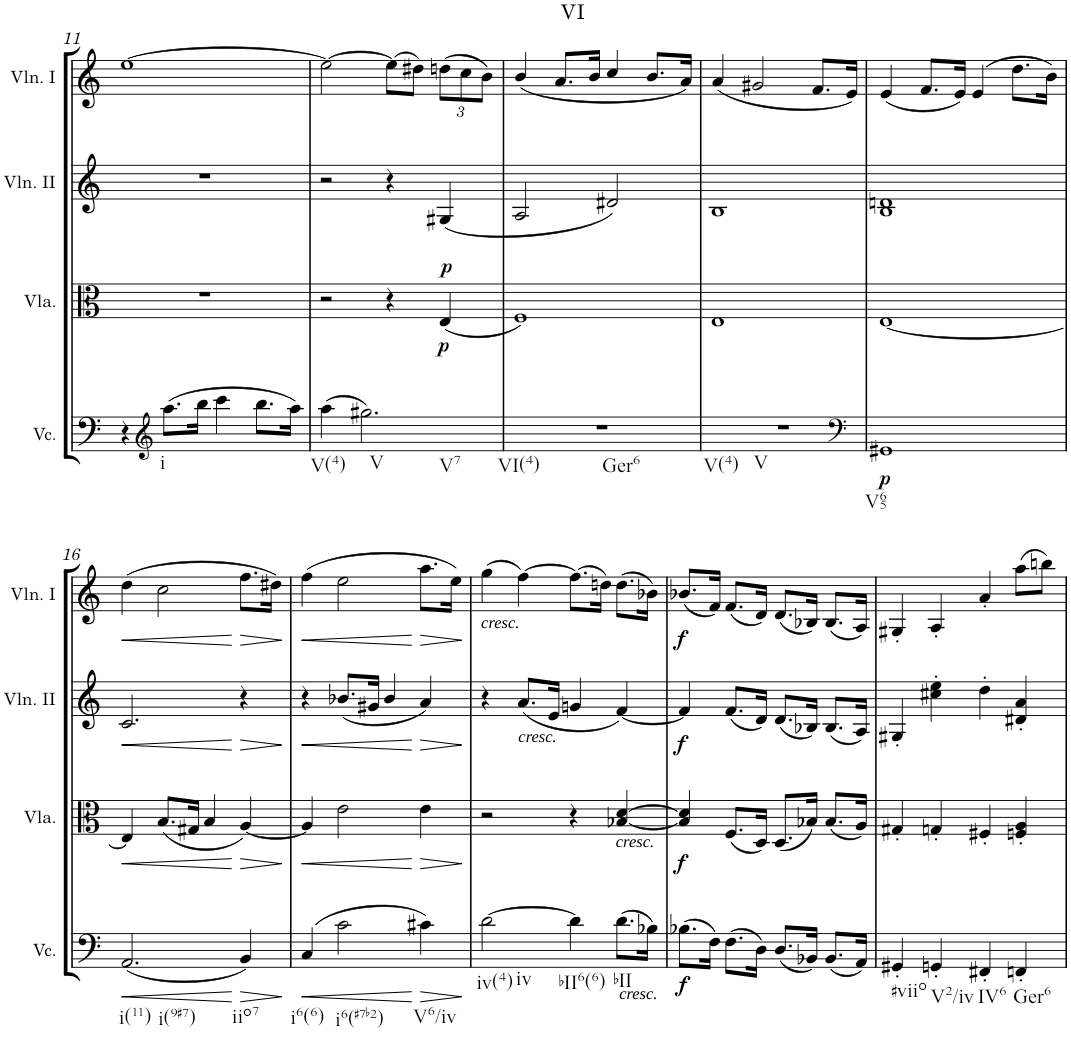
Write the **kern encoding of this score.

**kern	**dynam	**kern	**dynam	**kern	**dynam	**kern	**dynam
*part4	*part4	*part3	*part3	*part2	*part2	*part1	*part1
*staff4	*staff4	*staff3	*staff3	*staff2	*staff2	*staff1	*staff1
*I"Violoncello	*	*I"Viola	*	*I"Violin II	*	*I"Violin I	*
*I'Vc.	*	*I'Vla.	*	*I'Vln. II	*	*I'Vln. I	*
!!LO:PB:g=z
*clefF4	*	*clefC3	*	*clefG2	*	*clefG2	*
*k[]	*	*k[]	*	*k[]	*	*k[]	*
*M4/4	*	*M4/4	*	*M4/4	*	*M4/4	*
*met(c)	*	*met(c)	*	*met(c)	*	*met(c)	*
=11	=11	=11	=11	=11	=11	=11	=11
4r	.	1r	.	1r	.	[1ee	.
*clefG2	*	*	*	*	*	*	*
!LO:TX:b:t=i	!	!	!	!	!	!	!
(8.aa\L	.	.	.	.	.	.	.
16bb\Jk	.	.	.	.	.	.	.
4ccc\	.	.	.	.	.	.	.
8.bb\L	.	.	.	.	.	.	.
16aa\Jk)	.	.	.	.	.	.	.
=12	=12	=12	=12	=12	=12	=12	=12
!LO:TX:b:t=V(4)	!	!	!	!	!	!	!
(4aa\	.	2r	.	2r	.	2ee\_	.
!LO:TX:b:t=V	!	!	!	!	!	!	!
!LO:TX:b:t=V7	!	!	!	!	!	!	!
2.gg#X\)	.	.	.	.	.	.	.
.	.	4r	.	4r	.	(8ee\L]	.
.	.	.	.	.	.	8dd#X\J)	.
*	*	*	*	*	*	*Xbrackettup	*
!	!	!	!LO:DY:b	!	!	!	!
!	!	!	!LO:DY:n=1:a	!	!	!	!
.	.	(4E/	p p	(4G#X/	.	(12ddn\L	.
.	.	.	.	.	.	12cc\	.
.	.	.	.	.	.	12b\J)	.
=13	=13	=13	=13	=13	=13	=13	=13
!LO:TX:b:t=VI(4)	!	!	!	!	!	!	!
!LO:TX:b:t=Ger6	!	!	!	!	!	!	!
1r	.	1F)	.	2A/	.	(4b/	.
!	!	!	!	!	!	!LO:TX:a:t=VI	!
.	.	.	.	.	.	8.a/L	.
.	.	.	.	.	.	16b/Jk	.
.	.	.	.	2d#X/)	.	4cc/	.
.	.	.	.	.	.	8.b/L	.
.	.	.	.	.	.	16a/Jk)	.
=14	=14	=14	=14	=14	=14	=14	=14
!LO:TX:b:t=V(4)	!	!	!	!	!	!	!
!LO:TX:b:t=V	!	!	!	!	!	!	!
1r	.	1E	.	1B	.	(4a/	.
.	.	.	.	.	.	2g#X/	.
.	.	.	.	.	.	8.f/L	.
*clefF4	*	*	*	*	*	*	*
.	.	.	.	.	.	16e/Jk)	.
=15	=15	=15	=15	=15	=15	=15	=15
!LO:TX:b:t=V65	!	!	!	!	!	!	!
!	!LO:DY:b	!	!	!	!	!	!
1GG#X	p	[1E	.	1B 1dn	.	(4e/	.
.	.	.	.	.	.	8.f/L	.
.	.	.	.	.	.	16e/Jk)	.
.	.	.	.	.	.	(4e/	.
.	.	.	.	.	.	8.dd\L	.
.	.	.	.	.	.	16b\Jk)	.
!!LO:LB:g=z
=16	=16	=16	=16	=16	=16	=16	=16
!LO:TX:b:t=i(11)	!	!	!	!	!	!	!
!LO:TX:b:t=i(9#7)	!	!	!	!	!	!	!
!	!LO:HP:b	!	!LO:HP:b	!	!LO:HP:b	!	!LO:HP:b
(2.AA/	<	4E/]	<	2.c/	<	(4dd\	<
.	.	(8.B/L	.	.	.	2cc\	.
.	.	16G#X/Jk	.	.	.	.	.
.	.	4B/	.	.	.	.	.
!LO:TX:b:t=iio7	!	!	!	!	!	!	!
!	!LO:HP:n=1:b	!	!LO:HP:n=1:b	!	!LO:HP:n=1:b	!	!LO:HP:n=1:b
4BB/)	[ >	[4A/)	[ >	4r	[ >	8.ff\L	[ >
.	.	.	.	.	.	16dd#X\Jk)	.
.	]	.	]	.	]	.	]
=17	=17	=17	=17	=17	=17	=17	=17
!LO:TX:b:t=i6(6)	!	!	!	!	!	!	!
!	!LO:HP:b	!	!LO:HP:b	!	!LO:HP:b	!	!LO:HP:b
(4C/	<	4A/]	<	4r	<	(4ff\	<
!LO:TX:b:t=i6(#7b2)	!	!	!	!	!	!	!
2c\	.	2e\	.	(8.b-X/L	.	2ee\	.
.	.	.	.	16g#X/Jk	.	.	.
.	.	.	.	4b-/	.	.	.
!LO:TX:b:t=V6/iv	!	!	!	!	!	!	!
!	!LO:HP:n=1:b	!	!LO:HP:n=1:b	!	!LO:HP:n=1:b	!	!LO:HP:n=1:b
4c#X\)	[ >	4e\	[ >	4a/)	[ >	8.aa\L	[ >
.	.	.	.	.	.	16ee\Jk)	.
.	]	.	]	.	]	.	]
=18	=18	=18	=18	=18	=18	=18	=18
!	!	!	!	!	!	!LO:TX:b:i:t=cresc.	!
!LO:TX:b:t=iv(4)	!	!	!	!	!	!	!
!LO:TX:b:t=iv	!	!	!	!	!	!	!
[2d\	.	2r	.	4r	.	(4gg\	.
!	!	!	!	!LO:TX:b:i:t=cresc.	!	!	!
.	.	.	.	(8.a/L	.	[4ff\)	.
.	.	.	.	16e/Jk	.	.	.
!LO:TX:b:t=bII6(6)	!	!	!	!	!	!	!
4d\]	.	4r	.	4gn/	.	(8.ff\L]	.
.	.	.	.	.	.	16ddn\Jk)	.
!	!	!LO:TX:b:i:t=cresc.	!	!	!	!	!
!LO:TX:b:i:t=cresc.	!	!	!	!	!	!	!
!LO:TX:b:t=bII	!	!	!	!	!	!	!
(8.d\L	.	[4B-X/ [4d/	.	[4f/)	.	(8.dd\L	.
16B-X\Jk)	.	.	.	.	.	16b-X\Jk)	.
=19	=19	=19	=19	=19	=19	=19	=19
!	!LO:DY:b	!	!LO:DY:b	!	!LO:DY:b	!	!LO:DY:b
(8.B-X\L	f	4B-/] 4d/]	f	4f/]	f	(8.b-X/L	f
16F\Jk)	.	.	.	.	.	16f/Jk)	.
(8.F\L	.	(8.F/L	.	(8.f/L	.	(8.f/L	.
16D\Jk)	.	16D/Jk)	.	16d/Jk)	.	16d/Jk)	.
(8.D/L	.	(8.D/L	.	(8.d/L	.	(8.d/L	.
16BB-X/Jk)	.	16B-X/Jk)	.	16B-X/Jk)	.	16B-X/Jk)	.
(8.BB-/L	.	(8.B-/L	.	(8.B-/L	.	(8.B-/L	.
16AA/Jk)	.	16A/Jk)	.	16A/Jk)	.	16A/Jk)	.
=20	=20	=20	=20	=20	=20	=20	=20
!LO:TX:b:t=#viio	!	!	!	!	!	!	!
4GG#X'/	.	4G#X'/	.	4G#X'/	.	4G#X'/	.
!LO:TX:b:t=V2/iv	!	!	!	!	!	!	!
4GGn'/	.	4Gn'/	.	4cc#X\' 4ee\'	.	4A'/	.
!LO:TX:b:t=IV6	!	!	!	!	!	!	!
4FF#X'/	.	4F#X'/	.	4dd'\	.	4a'/	.
!LO:TX:b:t=Ger6	!	!	!	!	!	!	!
4FFn'/	.	4Fn/' 4A/'	.	4d#X/' 4a/'	.	(8aa\L	.
.	.	.	.	.	.	8bbn\J)	.
=	=	=	=	=	=	=	=
*-	*-	*-	*-	*-	*-	*-	*-
